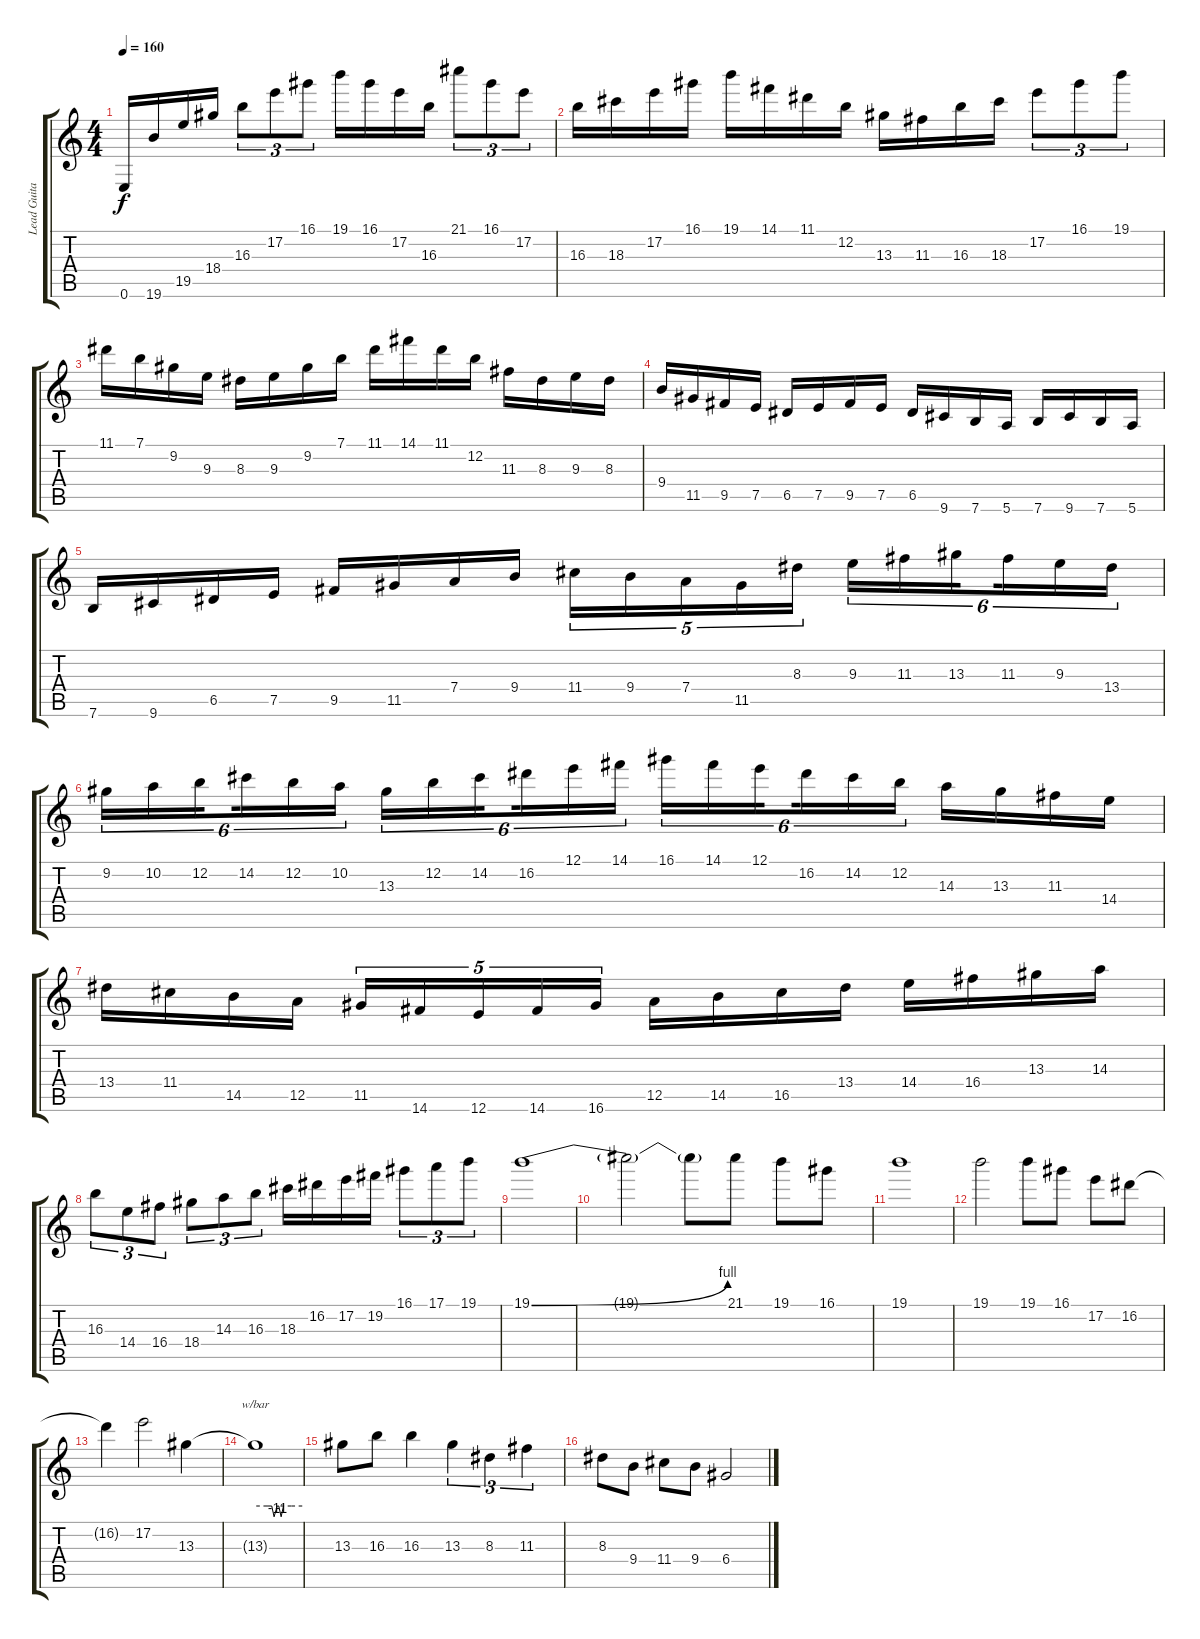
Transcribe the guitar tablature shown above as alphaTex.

\track ("Lead Guitar" "Lead Guita") {instrument distortionguitar}
\staff {score tabs}
\tuning (E4 B3 G3 D3 A2 E2) {hide}
\ts (4 4)
\tempo 160
\clef g2
\ks c
0.6.16{dy f} 19.6.16 19.5.16 18.4.16 16.3.8{tu (3 2)} 17.2.8{tu (3 2)} 16.1.8{tu (3 2)} 19.1.16 16.1.16 17.2.16 16.3.16 21.1.8{tu (3 2)} 16.1.8{tu (3 2)} 17.2.8{tu (3 2)} |
16.3.16 18.3.16 17.2.16 16.1.16 19.1.16 14.1.16 11.1.16 12.2.16 13.3.16 11.3.16 16.3.16 18.3.16 17.2.8{tu (3 2)} 16.1.8{tu (3 2)} 19.1.8{tu (3 2)} |
11.1.16 7.1.16 9.2.16 9.3.16 8.3.16 9.3.16 9.2.16 7.1.16 11.1.16 14.1.16 11.1.16 12.2.16 11.3.16 8.3.16 9.3.16 8.3.16 |
9.4.16 11.5.16 9.5.16 7.5.16 6.5.16 7.5.16 9.5.16 7.5.16 6.5.16 9.6.16 7.6.16 5.6.16 7.6.16 9.6.16 7.6.16 5.6.16 |
7.6.16 9.6.16 6.5.16 7.5.16 9.5.16 11.5.16 7.4.16 9.4.16 11.4.16{tu (5 4)} 9.4.16{tu (5 4)} 7.4.16{tu (5 4)} 11.5.16{tu (5 4)} 8.3.16{tu (5 4)} 9.3.16{tu (6 4)} 11.3.16{tu (6 4)} 13.3.16{tu (6 4) beam splitsecondary} 11.3.16{tu (6 4)} 9.3.16{tu (6 4)} 13.4.16{tu (6 4)} |
9.2.16{tu (6 4)} 10.2.16{tu (6 4)} 12.2.16{tu (6 4) beam splitsecondary} 14.2.16{tu (6 4)} 12.2.16{tu (6 4)} 10.2.16{tu (6 4)} 13.3.16{tu (6 4)} 12.2.16{tu (6 4)} 14.2.16{tu (6 4) beam splitsecondary} 16.2.16{tu (6 4)} 12.1.16{tu (6 4)} 14.1.16{tu (6 4)} 16.1.16{tu (6 4)} 14.1.16{tu (6 4)} 12.1.16{tu (6 4) beam splitsecondary} 16.2.16{tu (6 4)} 14.2.16{tu (6 4)} 12.2.16{tu (6 4)} 14.3.16 13.3.16 11.3.16 14.4.16 |
13.4.16 11.4.16 14.5.16 12.5.16 11.5.16{tu (5 4)} 14.6.16{tu (5 4)} 12.6.16{tu (5 4)} 14.6.16{tu (5 4)} 16.6.16{tu (5 4)} 12.5.16 14.5.16 16.5.16 13.4.16 14.4.16 16.4.16 13.3.16 14.3.16 |
16.3.8{tu (3 2)} 14.4.8{tu (3 2)} 16.4.8{tu (3 2)} 18.4.8{tu (3 2)} 14.3.8{tu (3 2)} 16.3.8{tu (3 2)} 18.3.16 16.2.16 17.2.16 19.2.16 16.1.8{tu (3 2)} 17.1.8{tu (3 2)} 19.1.8{tu (3 2)} |
19.1{be (bend 0 0 60 4)}.1 |
19.1{t}.2 19.1{t}.8 21.1.8 19.1.8 16.1.8 |
19.1.1 |
19.1.2 19.1.8 16.1.8 17.2.8 16.2.8 |
16.2{t}.4 17.2.2 13.3.4 |
13.3{t}.1{tbe (custom default 0 0 15 0 21 0 24 -4 28 0 30 0 33 -4 36 0 46 0 60 0)} |
13.3.8 16.3.8 16.3.4 13.3.4{tu (3 2)} 8.3.4{tu (3 2)} 11.3.4{tu (3 2)} |
8.3.8 9.4.8 11.4.8 9.4.8 6.4.2
